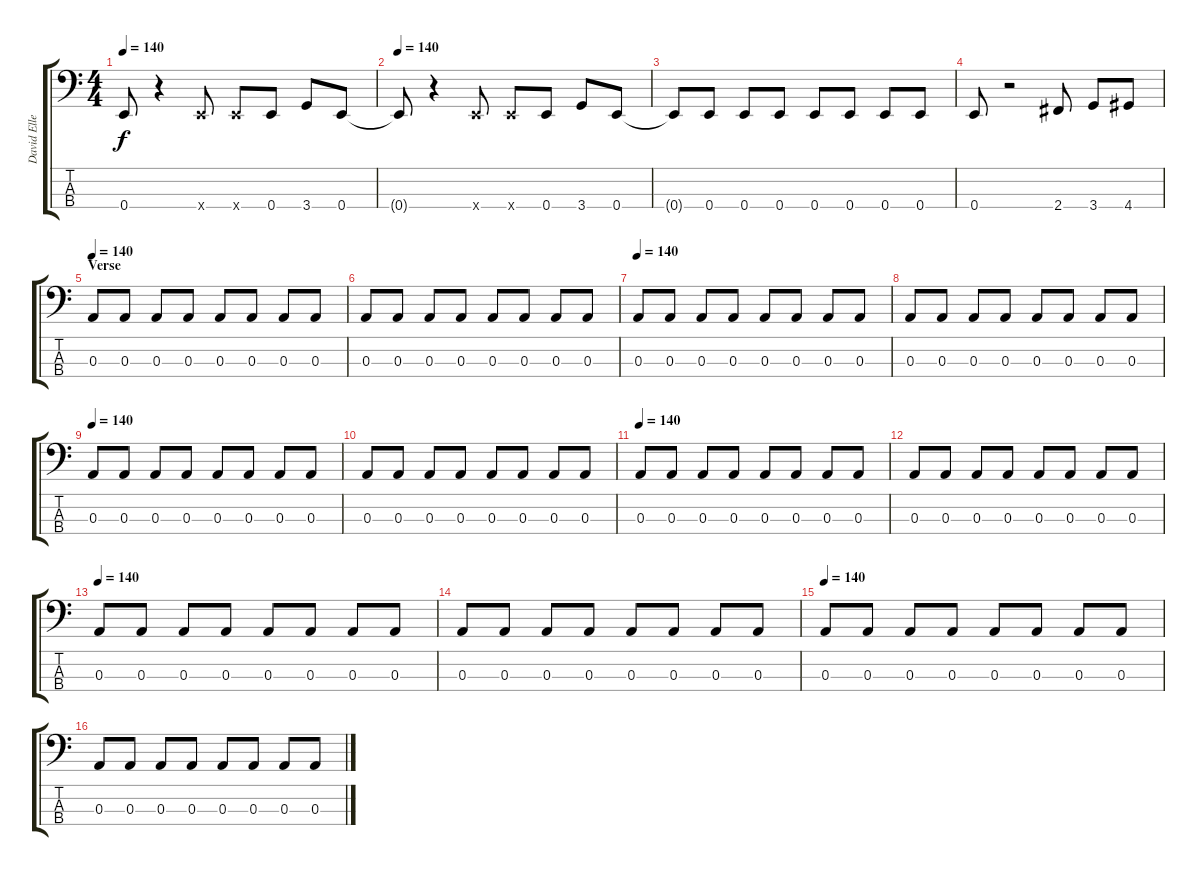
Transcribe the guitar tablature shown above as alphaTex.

\track ("David Ellefson" "David Elle") {instrument electricbassfinger}
\staff {score tabs}
\tuning (G2 D2 A1 E1) {hide}
\ts (4 4)
\tempo 140
\clef f4
\ks c
0.4{t}.8{dy f} r.4 0.4{x}.8 0.4{x}.8 0.4.8 3.4.8 0.4.8 |
\tempo 140
0.4{t}.8 r.4 0.4{x}.8 0.4{x}.8 0.4.8 3.4.8 0.4.8 |
0.4{t}.8 0.4.8 0.4.8 0.4.8 0.4.8 0.4.8 0.4.8 0.4.8 |
0.4.8 r.2 2.4.8 3.4.8 4.4.8 |
\section ("" "Verse")
\tempo 140
0.3.8 0.3.8 0.3.8 0.3.8 0.3.8 0.3.8 0.3.8 0.3.8 |
0.3.8 0.3.8 0.3.8 0.3.8 0.3.8 0.3.8 0.3.8 0.3.8 |
\tempo 140
0.3.8 0.3.8 0.3.8 0.3.8 0.3.8 0.3.8 0.3.8 0.3.8 |
0.3.8 0.3.8 0.3.8 0.3.8 0.3.8 0.3.8 0.3.8 0.3.8 |
\tempo 140
0.3.8 0.3.8 0.3.8 0.3.8 0.3.8 0.3.8 0.3.8 0.3.8 |
0.3.8 0.3.8 0.3.8 0.3.8 0.3.8 0.3.8 0.3.8 0.3.8 |
\tempo 140
0.3.8 0.3.8 0.3.8 0.3.8 0.3.8 0.3.8 0.3.8 0.3.8 |
0.3.8 0.3.8 0.3.8 0.3.8 0.3.8 0.3.8 0.3.8 0.3.8 |
\tempo 140
0.3.8 0.3.8 0.3.8 0.3.8 0.3.8 0.3.8 0.3.8 0.3.8 |
0.3.8 0.3.8 0.3.8 0.3.8 0.3.8 0.3.8 0.3.8 0.3.8 |
\tempo 140
0.3.8 0.3.8 0.3.8 0.3.8 0.3.8 0.3.8 0.3.8 0.3.8 |
0.3.8 0.3.8 0.3.8 0.3.8 0.3.8 0.3.8 0.3.8 0.3.8
